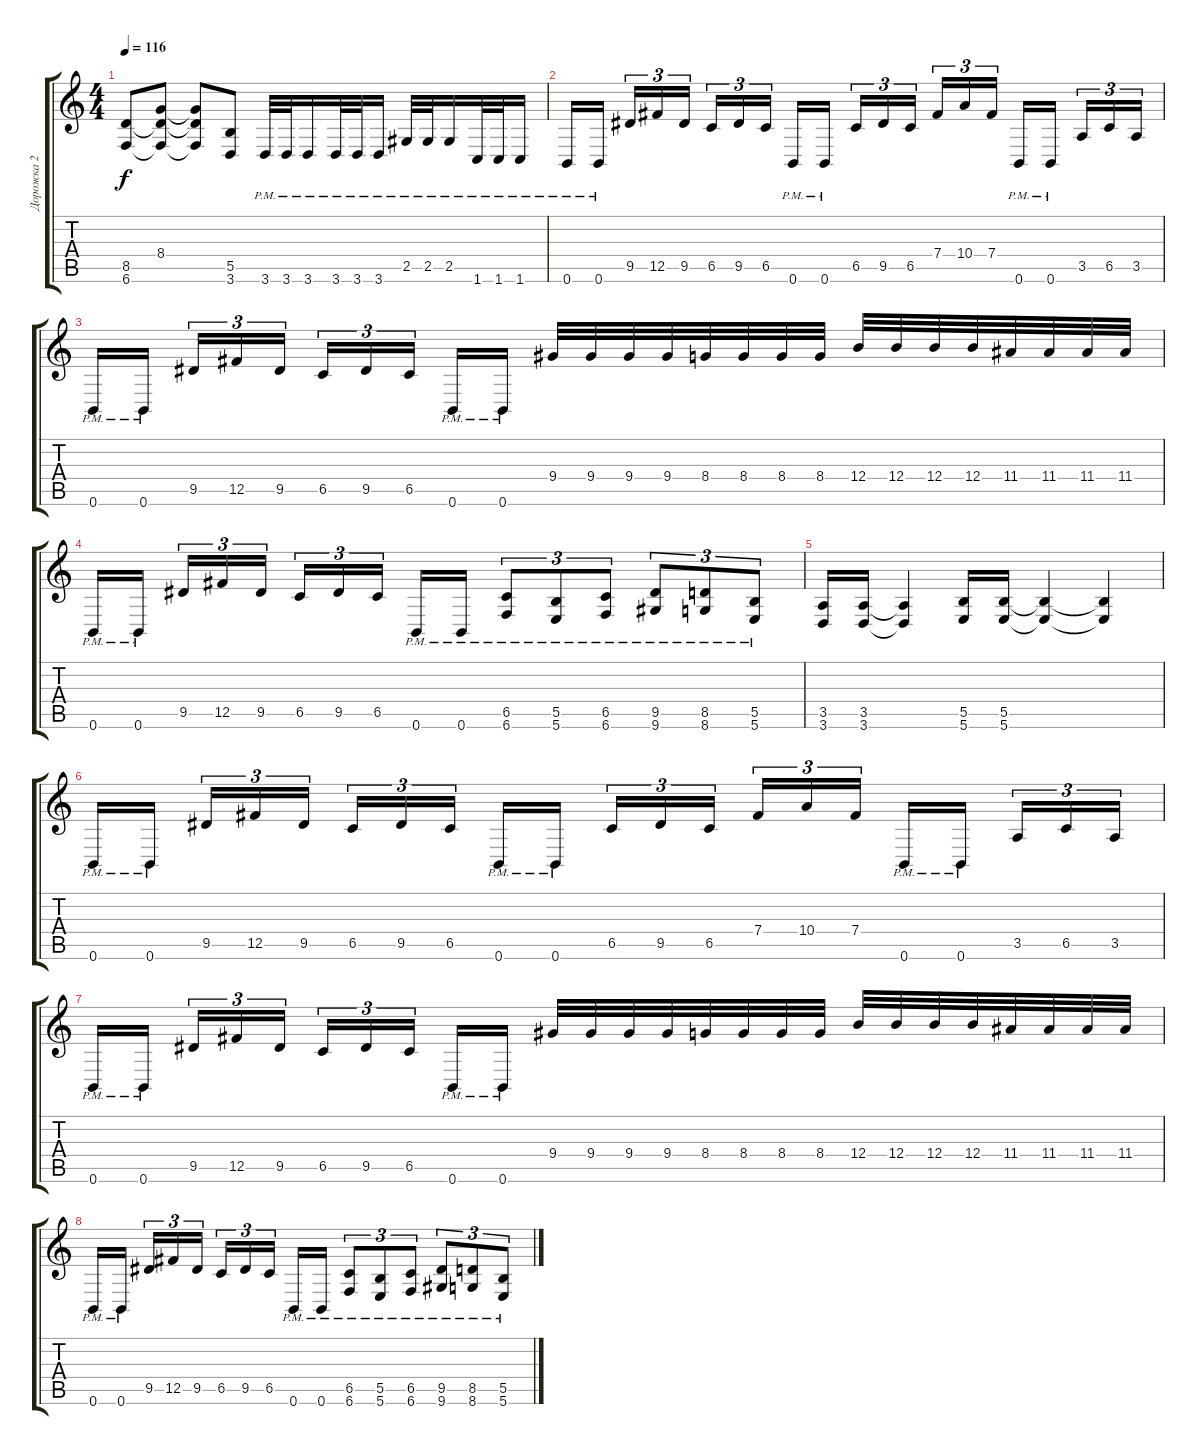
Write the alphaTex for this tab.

\track ("Дорожка 2" "Дорожка 2") {instrument distortionguitar}
\staff {score tabs}
\tuning (Db4 Ab3 E3 B2 Gb2 B1) {hide}
\ts (4 4)
\tempo 116
\clef g2
\ks c
(8.5 6.6).8{dy f} (8.4 8.5{t} 6.6{t}).8 (8.4{t} 8.5{t} 6.6{t}).8 (5.5 3.6).8 3.6{pm}.32 3.6{pm}.32 3.6{pm}.16 3.6{pm}.32 3.6{pm}.32 3.6{pm}.16 2.5{pm}.32 2.5{pm}.32 2.5{pm}.16 1.6{pm}.32 1.6{pm}.32 1.6{pm}.16 |
0.6{pm}.16 0.6{pm}.16 9.5.16{tu (3 2)} 12.5.16{tu (3 2)} 9.5.16{tu (3 2)} 6.5.16{tu (3 2)} 9.5.16{tu (3 2)} 6.5.16{tu (3 2)} 0.6{pm}.16 0.6{pm}.16 6.5.16{tu (3 2)} 9.5.16{tu (3 2)} 6.5.16{tu (3 2)} 7.4.16{tu (3 2)} 10.4.16{tu (3 2)} 7.4.16{tu (3 2)} 0.6{pm}.16 0.6{pm}.16 3.5.16{tu (3 2)} 6.5.16{tu (3 2)} 3.5.16{tu (3 2)} |
0.6{pm}.16 0.6{pm}.16 9.5.16{tu (3 2)} 12.5.16{tu (3 2)} 9.5.16{tu (3 2)} 6.5.16{tu (3 2)} 9.5.16{tu (3 2)} 6.5.16{tu (3 2)} 0.6{pm}.16 0.6{pm}.16 9.4.32 9.4.32 9.4.32 9.4.32 8.4.32 8.4.32 8.4.32 8.4.32 12.4.32 12.4.32 12.4.32 12.4.32 11.4.32 11.4.32 11.4.32 11.4.32 |
0.6{pm}.16 0.6{pm}.16 9.5.16{tu (3 2)} 12.5.16{tu (3 2)} 9.5.16{tu (3 2)} 6.5.16{tu (3 2)} 9.5.16{tu (3 2)} 6.5.16{tu (3 2)} 0.6{pm}.16 0.6{pm}.16 (6.5{pm} 6.6).8{tu (3 2)} (5.5{pm} 5.6).8{tu (3 2)} (6.5{pm} 6.6).8{tu (3 2)} (9.5{pm} 9.6).8{tu (3 2)} (8.5{pm} 8.6).8{tu (3 2)} (5.5{pm} 5.6).8{tu (3 2)} |
(3.5 3.6).16 (3.5 3.6).16 (3.5{t} 3.6{t}).4 (5.5 5.6).16 (5.5 5.6).16 (5.5{t} 5.6{t}).4 (5.5{t} 5.6{t}).4 |
0.6{pm}.16 0.6{pm}.16 9.5.16{tu (3 2)} 12.5.16{tu (3 2)} 9.5.16{tu (3 2)} 6.5.16{tu (3 2)} 9.5.16{tu (3 2)} 6.5.16{tu (3 2)} 0.6{pm}.16 0.6{pm}.16 6.5.16{tu (3 2)} 9.5.16{tu (3 2)} 6.5.16{tu (3 2)} 7.4.16{tu (3 2)} 10.4.16{tu (3 2)} 7.4.16{tu (3 2)} 0.6{pm}.16 0.6{pm}.16 3.5.16{tu (3 2)} 6.5.16{tu (3 2)} 3.5.16{tu (3 2)} |
0.6{pm}.16 0.6{pm}.16 9.5.16{tu (3 2)} 12.5.16{tu (3 2)} 9.5.16{tu (3 2)} 6.5.16{tu (3 2)} 9.5.16{tu (3 2)} 6.5.16{tu (3 2)} 0.6{pm}.16 0.6{pm}.16 9.4.32 9.4.32 9.4.32 9.4.32 8.4.32 8.4.32 8.4.32 8.4.32 12.4.32 12.4.32 12.4.32 12.4.32 11.4.32 11.4.32 11.4.32 11.4.32 |
0.6{pm}.16 0.6{pm}.16 9.5.16{tu (3 2)} 12.5.16{tu (3 2)} 9.5.16{tu (3 2)} 6.5.16{tu (3 2)} 9.5.16{tu (3 2)} 6.5.16{tu (3 2)} 0.6{pm}.16 0.6{pm}.16 (6.5{pm} 6.6).8{tu (3 2)} (5.5{pm} 5.6).8{tu (3 2)} (6.5{pm} 6.6).8{tu (3 2)} (9.5{pm} 9.6).8{tu (3 2)} (8.5{pm} 8.6).8{tu (3 2)} (5.5{pm} 5.6).8{tu (3 2)}
